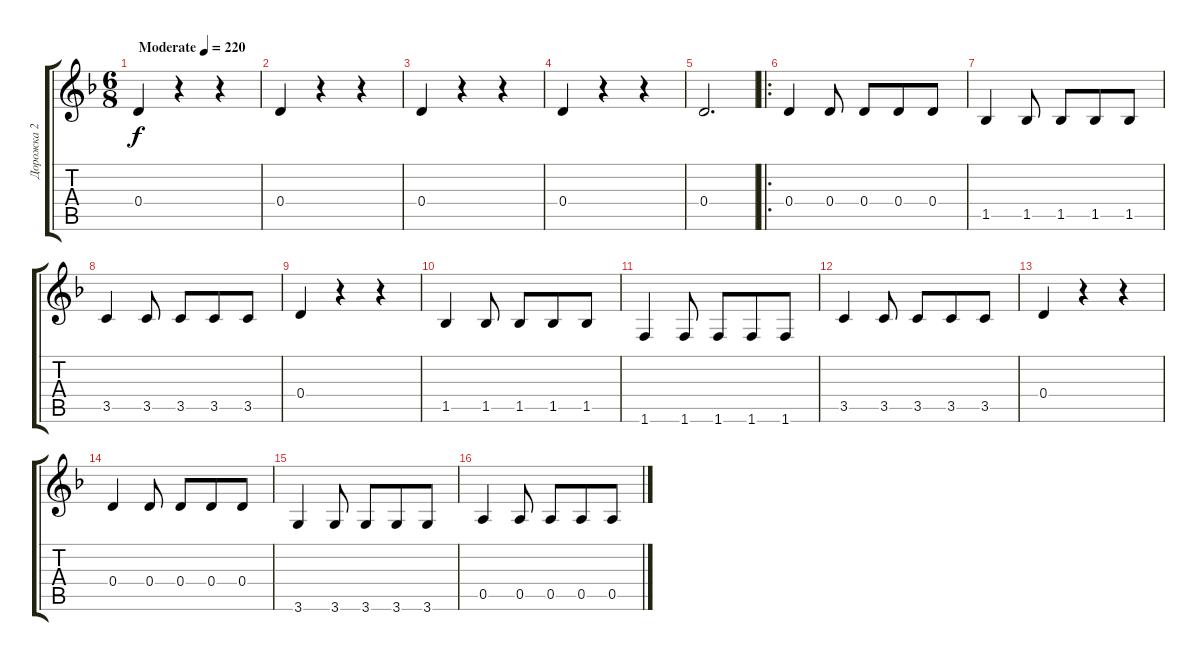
\track ("Дорожка 2" "Дорожка 2") {instrument electricbassfinger}
\staff {score tabs}
\tuning (E4 B3 G3 D3 A2 E2) {hide}
\ts (6 8)
\tempo (220 "Moderate")
\clef g2
\ks dminor
0.4.4{dy f instrument electricbassfinger} r.4 r.4 |
0.4.4 r.4 r.4 |
0.4.4 r.4 r.4 |
0.4.4 r.4 r.4 |
0.4.2{d} |
\ro
0.4.4 0.4.8 0.4.8 0.4.8 0.4.8 |
1.5.4 1.5.8 1.5.8 1.5.8 1.5.8 |
3.5.4 3.5.8 3.5.8 3.5.8 3.5.8 |
0.4.4 r.4 r.4 |
1.5.4 1.5.8 1.5.8 1.5.8 1.5.8 |
1.6.4 1.6.8 1.6.8 1.6.8 1.6.8 |
3.5.4 3.5.8 3.5.8 3.5.8 3.5.8 |
0.4.4 r.4 r.4 |
0.4.4 0.4.8 0.4.8 0.4.8 0.4.8 |
3.6.4 3.6.8 3.6.8 3.6.8 3.6.8 |
0.5.4 0.5.8 0.5.8 0.5.8 0.5.8
